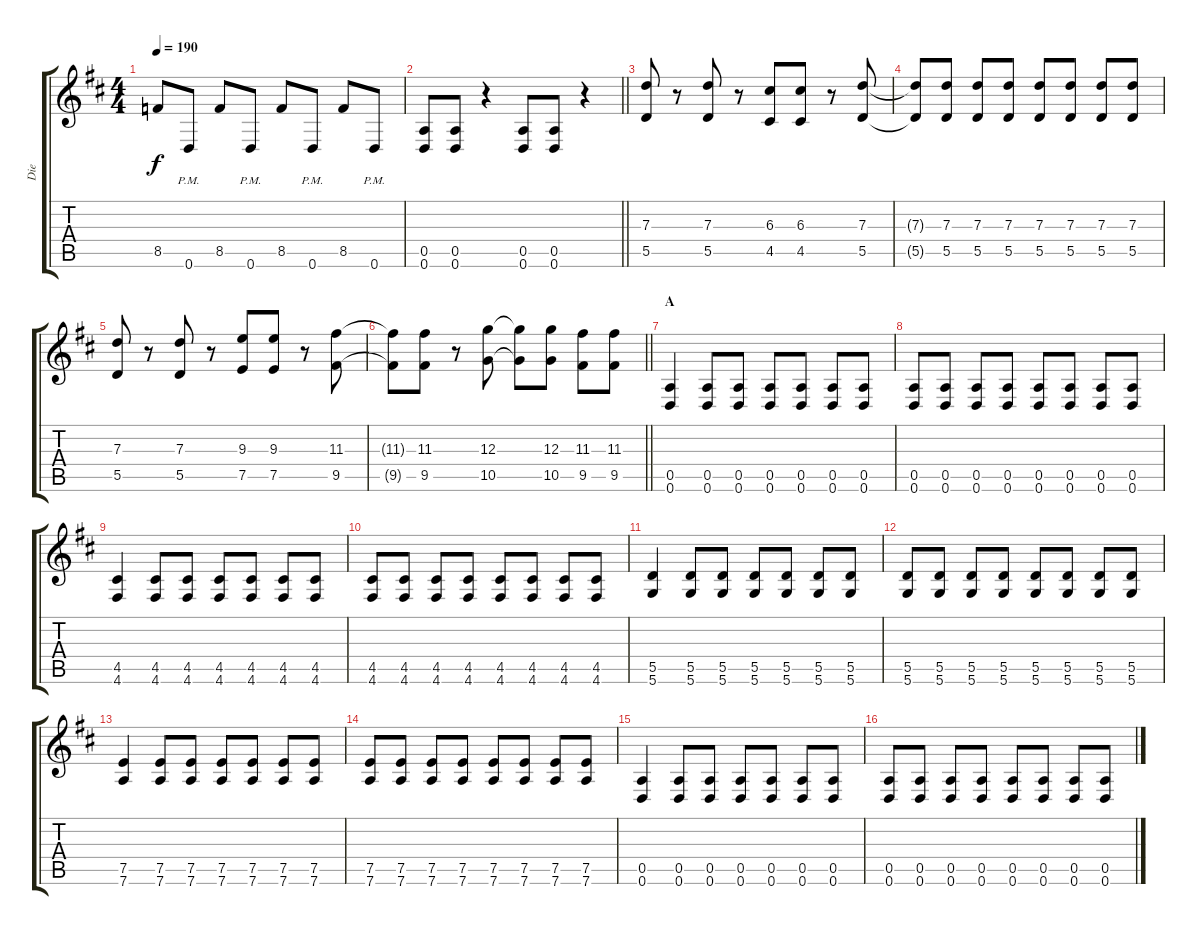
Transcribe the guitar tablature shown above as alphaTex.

\track ("Die" "Die") {instrument distortionguitar}
\staff {score tabs}
\tuning (E4 B3 G3 D3 A2 D2) {hide}
\ts (4 4)
\tempo 190
\clef g2
\ks d
8.5.8{dy f} 0.6{pm}.8 8.5.8 0.6{pm}.8 8.5.8 0.6{pm}.8 8.5.8 0.6{pm}.8 |
\barLineRight lightlight
(0.5 0.6).8 (0.5 0.6).8 r.4 (0.5 0.6).8 (0.5 0.6).8 r.4 |
(7.3 5.5).8 r.8 (7.3 5.5).8 r.8 (6.3 4.5).8 (6.3 4.5).8 r.8 (7.3 5.5).8 |
(7.3{t} 5.5{t}).8 (7.3 5.5).8 (7.3 5.5).8 (7.3 5.5).8 (7.3 5.5).8 (7.3 5.5).8 (7.3 5.5).8 (7.3 5.5).8 |
(7.3 5.5).8 r.8 (7.3 5.5).8 r.8 (9.3 7.5).8 (9.3 7.5).8 r.8 (11.3 9.5).8 |
\barLineRight lightlight
(11.3{t} 9.5{t}).8 (11.3 9.5).8 r.8 (12.3 10.5).8 (12.3{t} 10.5{t}).8 (12.3 10.5).8 (11.3 9.5).8 (11.3 9.5).8 |
\section ("" "A")
(0.5 0.6).4 (0.5 0.6).8 (0.5 0.6).8 (0.5 0.6).8 (0.5 0.6).8 (0.5 0.6).8 (0.5 0.6).8 |
(0.5 0.6).8 (0.5 0.6).8 (0.5 0.6).8 (0.5 0.6).8 (0.5 0.6).8 (0.5 0.6).8 (0.5 0.6).8 (0.5 0.6).8 |
(4.5 4.6).4 (4.5 4.6).8 (4.5 4.6).8 (4.5 4.6).8 (4.5 4.6).8 (4.5 4.6).8 (4.5 4.6).8 |
(4.5 4.6).8 (4.5 4.6).8 (4.5 4.6).8 (4.5 4.6).8 (4.5 4.6).8 (4.5 4.6).8 (4.5 4.6).8 (4.5 4.6).8 |
(5.5 5.6).4 (5.5 5.6).8 (5.5 5.6).8 (5.5 5.6).8 (5.5 5.6).8 (5.5 5.6).8 (5.5 5.6).8 |
(5.5 5.6).8 (5.5 5.6).8 (5.5 5.6).8 (5.5 5.6).8 (5.5 5.6).8 (5.5 5.6).8 (5.5 5.6).8 (5.5 5.6).8 |
(7.5 7.6).4 (7.5 7.6).8 (7.5 7.6).8 (7.5 7.6).8 (7.5 7.6).8 (7.5 7.6).8 (7.5 7.6).8 |
(7.5 7.6).8 (7.5 7.6).8 (7.5 7.6).8 (7.5 7.6).8 (7.5 7.6).8 (7.5 7.6).8 (7.5 7.6).8 (7.5 7.6).8 |
(0.5 0.6).4 (0.5 0.6).8 (0.5 0.6).8 (0.5 0.6).8 (0.5 0.6).8 (0.5 0.6).8 (0.5 0.6).8 |
(0.5 0.6).8 (0.5 0.6).8 (0.5 0.6).8 (0.5 0.6).8 (0.5 0.6).8 (0.5 0.6).8 (0.5 0.6).8 (0.5 0.6).8
